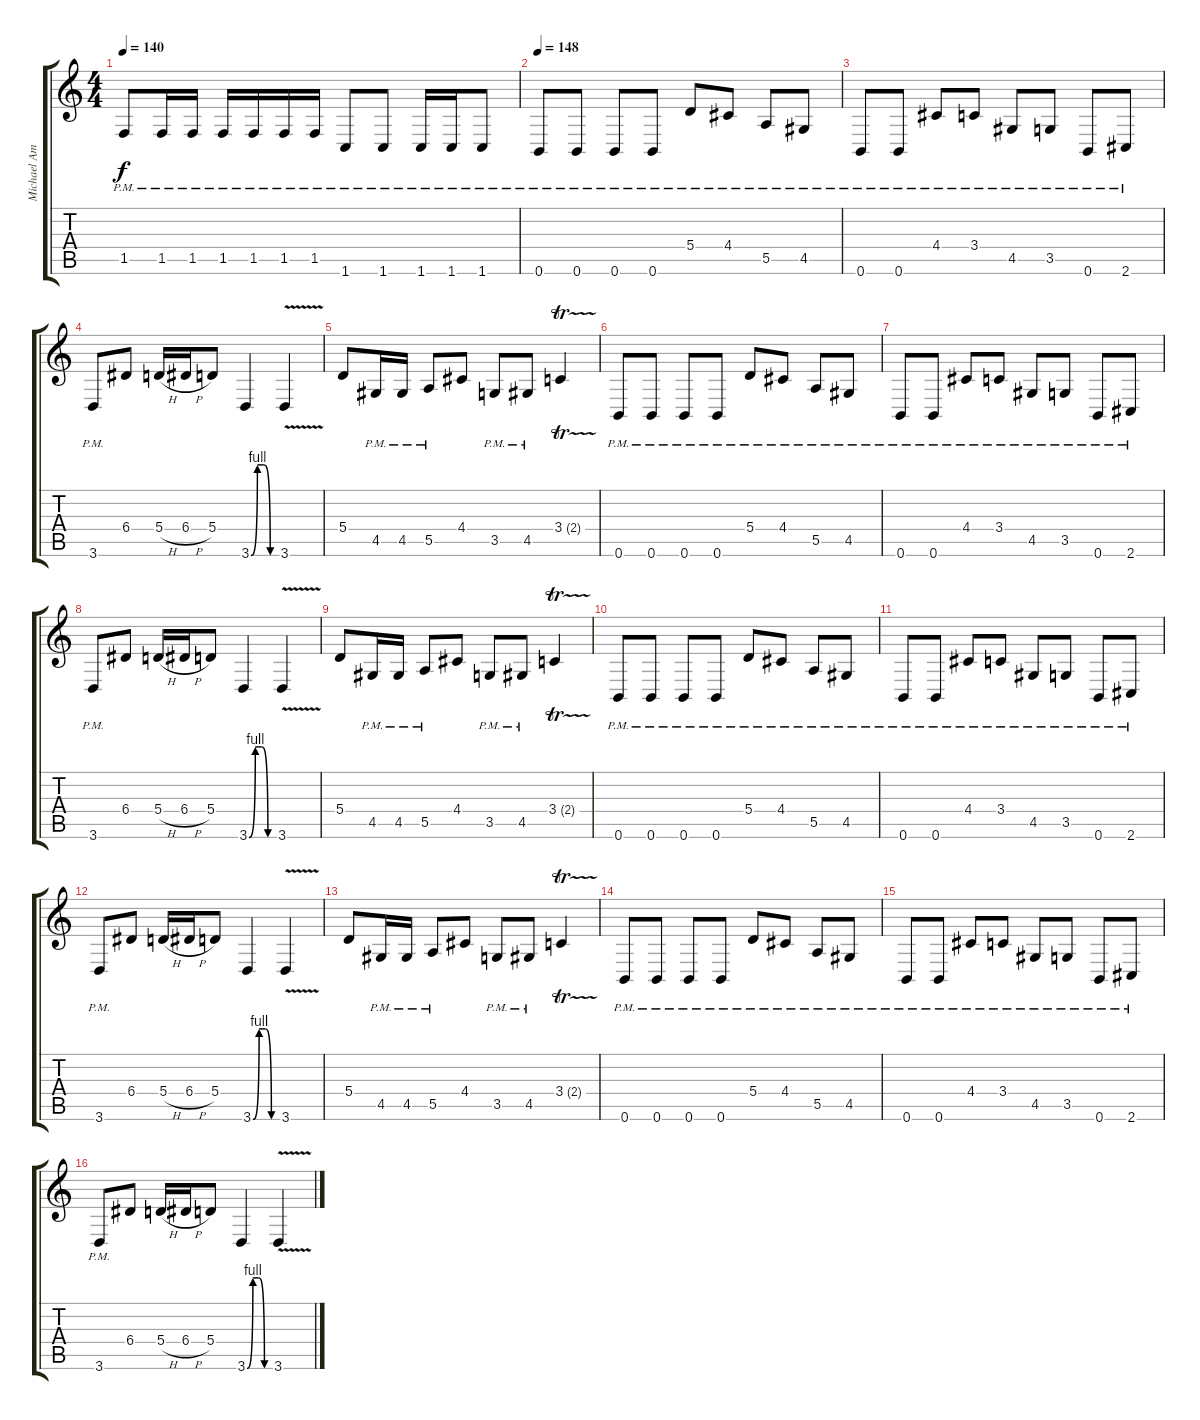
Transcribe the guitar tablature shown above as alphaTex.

\track ("Michael Amott" "Michael Am") {instrument distortionguitar}
\staff {score tabs}
\tuning (B3 Gb3 D3 A2 E2 B1) {hide}
\ts (4 4)
\tempo 140
\clef g2
\ks c
1.5{pm}.8{dy f} 1.5{pm}.16 1.5{pm}.16 1.5{pm}.16 1.5{pm}.16 1.5{pm}.16 1.5{pm}.16 1.6{pm}.8 1.6{pm}.8 1.6{pm}.16 1.6{pm}.16 1.6{pm}.8 |
\tempo 148
0.6{pm}.8 0.6{pm}.8 0.6{pm}.8 0.6{pm}.8 5.4{pm}.8 4.4{pm}.8 5.5{pm}.8 4.5{pm}.8 |
0.6{pm}.8 0.6{pm}.8 4.4{pm}.8 3.4{pm}.8 4.5{pm}.8 3.5{pm}.8 0.6{pm}.8 2.6{pm}.8 |
3.6{pm}.8 6.4.8 5.4{h}.16 6.4{h}.16 5.4.8 3.6{be (custom 0 0 15 4 30 4 45 0 60 0)}.4 3.6{v}.4 |
5.4.8 4.5{pm}.16 4.5{pm}.16 5.5{pm}.8 4.4.8 3.5{pm}.8 4.5{pm}.8 3.4{tr (2 16)}.4 |
0.6{pm}.8 0.6{pm}.8 0.6{pm}.8 0.6{pm}.8 5.4{pm}.8 4.4{pm}.8 5.5{pm}.8 4.5{pm}.8 |
0.6{pm}.8 0.6{pm}.8 4.4{pm}.8 3.4{pm}.8 4.5{pm}.8 3.5{pm}.8 0.6{pm}.8 2.6{pm}.8 |
3.6{pm}.8 6.4.8 5.4{h}.16 6.4{h}.16 5.4.8 3.6{be (custom 0 0 15 4 30 4 45 0 60 0)}.4 3.6{v}.4 |
5.4.8 4.5{pm}.16 4.5{pm}.16 5.5{pm}.8 4.4.8 3.5{pm}.8 4.5{pm}.8 3.4{tr (2 16)}.4 |
0.6{pm}.8 0.6{pm}.8 0.6{pm}.8 0.6{pm}.8 5.4{pm}.8 4.4{pm}.8 5.5{pm}.8 4.5{pm}.8 |
0.6{pm}.8 0.6{pm}.8 4.4{pm}.8 3.4{pm}.8 4.5{pm}.8 3.5{pm}.8 0.6{pm}.8 2.6{pm}.8 |
3.6{pm}.8 6.4.8 5.4{h}.16 6.4{h}.16 5.4.8 3.6{be (custom 0 0 15 4 30 4 45 0 60 0)}.4 3.6{v}.4 |
5.4.8 4.5{pm}.16 4.5{pm}.16 5.5{pm}.8 4.4.8 3.5{pm}.8 4.5{pm}.8 3.4{tr (2 16)}.4 |
0.6{pm}.8 0.6{pm}.8 0.6{pm}.8 0.6{pm}.8 5.4{pm}.8 4.4{pm}.8 5.5{pm}.8 4.5{pm}.8 |
0.6{pm}.8 0.6{pm}.8 4.4{pm}.8 3.4{pm}.8 4.5{pm}.8 3.5{pm}.8 0.6{pm}.8 2.6{pm}.8 |
3.6{pm}.8 6.4.8 5.4{h}.16 6.4{h}.16 5.4.8 3.6{be (custom 0 0 15 4 30 4 45 0 60 0)}.4 3.6{v}.4
